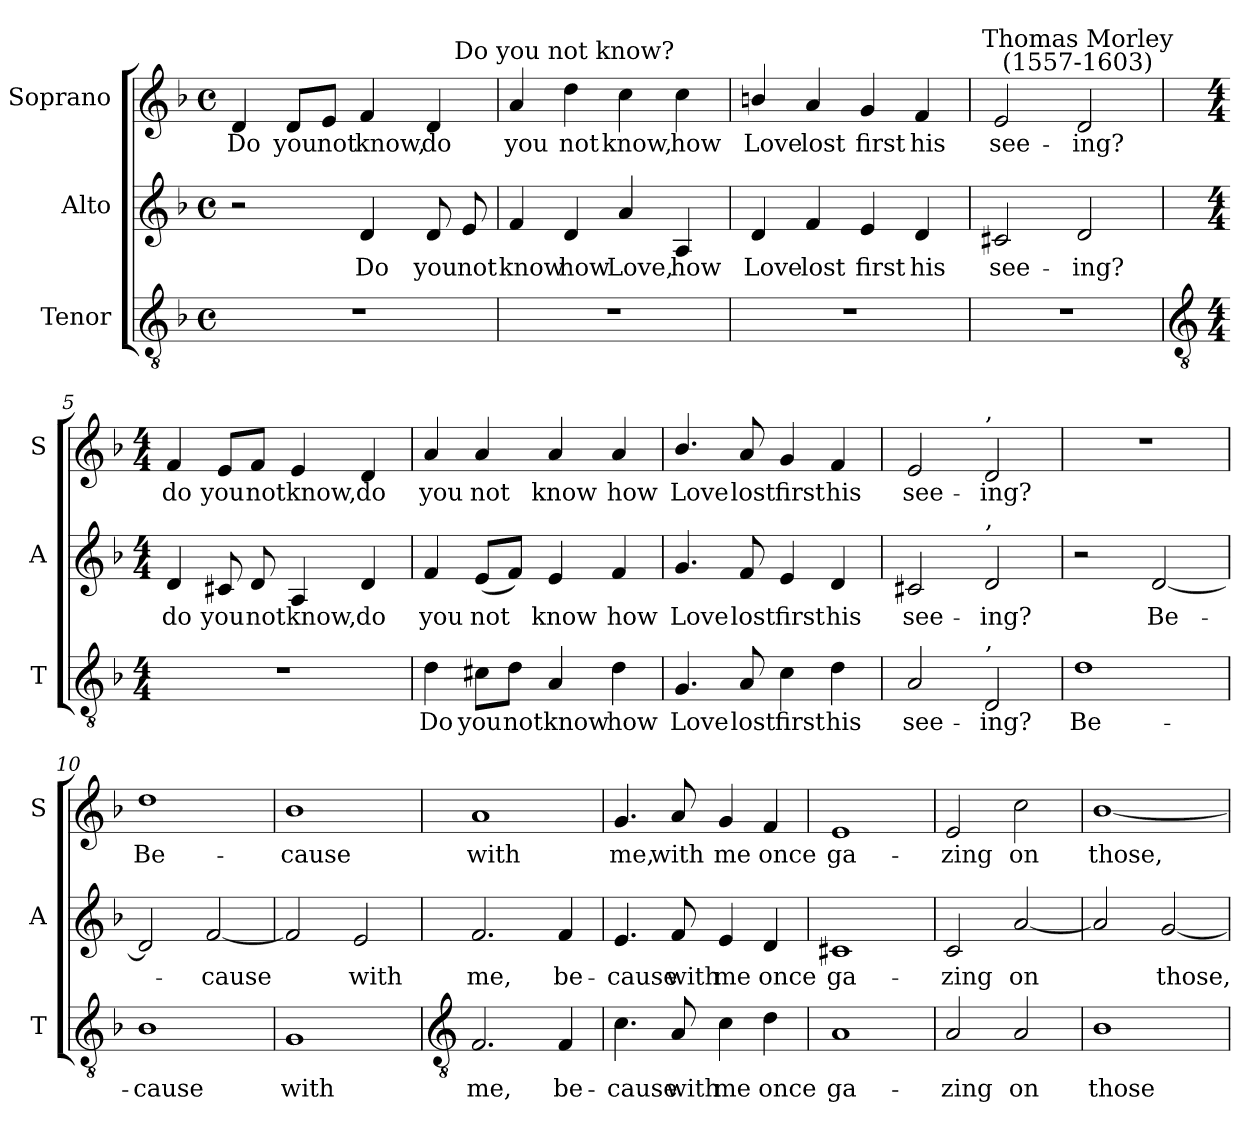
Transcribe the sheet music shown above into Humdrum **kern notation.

**kern	**text	**kern	**text	**kern	**text
*part3	*part3	*part2	*part2	*part1	*part1
*staff3	*staff3	*staff2	*staff2	*staff1	*staff1
*I"Tenor	*	*I"Alto	*	*I"Soprano	*
*I'T	*	*I'A	*	*I'S	*
*clefGv2	*	*clefG2	*	*clefG2	*
*k[b-]	*	*k[b-]	*	*k[b-]	*
*F:	*	*F:	*	*F:	*
*M4/4	*	*M4/4	*	*M4/4	*
*met(c)	*	*met(c)	*	*met(c)	*
=1	=1	=1	=1	=1	=1
!	!	!	!	!	!LO:LY:b
1r	.	2r	.	4d	Do
!	!	!	!	!	!LO:LY:b
.	.	.	.	8d/L	you
!	!	!	!	!	!LO:LY:b
.	.	.	.	8e/J	not
!	!	!	!LO:LY:b	!	!LO:LY:b
.	.	4d	Do	4f	know,
!	!	!	!LO:LY:b	!	!LO:LY:b
.	.	8d	you	4d	do
!	!	!	!LO:LY:b	!	!
.	.	8e	not	.	.
=2	=2	=2	=2	=2	=2
!	!	!	!LO:LY:b	!	!LO:LY:b
1r	.	4f	know	4a	you
!	!	!	!	!LO:TX:a:cj:t=Do you not know?	!
!	!	!	!LO:LY:b	!	!LO:LY:b
.	.	4d	how	4dd	not
!	!	!	!LO:LY:b	!	!LO:LY:b
.	.	4a	Love,	4cc	know,
!	!	!	!LO:LY:b	!	!LO:LY:b
.	.	4A	how	4cc	how
=3	=3	=3	=3	=3	=3
!	!	!	!LO:LY:b	!	!LO:LY:b
1r	.	4d	Love	4bn/	Love
!	!	!	!LO:LY:b	!	!LO:LY:b
.	.	4f	lost	4a	lost
!	!	!	!LO:LY:b	!	!LO:LY:b
.	.	4e	first	4g	first
!	!	!	!LO:LY:b	!	!LO:LY:b
.	.	4d	his	4f	his
=4	=4	=4	=4	=4	=4
!	!	!	!LO:LY:b	!	!LO:LY:b
1r	.	2c#X	see-	2e	see-
!	!	!	!	!LO:TX:a:cj:t=Thomas Morley\n(1557-1603)	!
!	!	!	!LO:LY:b	!	!LO:LY:b
.	.	2d	-ing?	2d	-ing?
!!LO:LB:g=z
=5	=5	=5	=5	=5	=5
*clefGv2	*	*	*	*	*
*M4/4	*	*M4/4	*	*M4/4	*
!	!	!	!LO:LY:b	!	!LO:LY:b
1r	.	4d	do	4f	do
!	!	!	!LO:LY:b	!	!LO:LY:b
.	.	8c#X	you	8e/L	you
!	!	!	!LO:LY:b	!	!LO:LY:b
.	.	8d	not	8f/J	not
!	!	!	!LO:LY:b	!	!LO:LY:b
.	.	4A	know,	4e	know,
!	!	!	!LO:LY:b	!	!LO:LY:b
.	.	4d	do	4d	do
=6	=6	=6	=6	=6	=6
!	!LO:LY:b	!	!LO:LY:b	!	!LO:LY:b
4d	Do	4f	you	4a	you
!	!LO:LY:b	!	!LO:LY:b	!	!LO:LY:b
8c#X\L	you	(<8eL	not	4a	not
!	!LO:LY:b	!	!	!	!
8d\J	not	8fJ)	.	.	.
!	!LO:LY:b	!	!LO:LY:b	!	!LO:LY:b
4A	know	4e	know	4a	know
!	!LO:LY:b	!	!LO:LY:b	!	!LO:LY:b
4d	how	4f	how	4a	how
=7	=7	=7	=7	=7	=7
!	!LO:LY:b	!	!LO:LY:b	!	!LO:LY:b
4.G	Love	4.g	Love	4.b-/	Love
!	!LO:LY:b	!	!LO:LY:b	!	!LO:LY:b
8A	lost	8f	lost	8a	lost
!	!LO:LY:b	!	!LO:LY:b	!	!LO:LY:b
4c	first	4e	first	4g	first
!	!LO:LY:b	!	!LO:LY:b	!	!LO:LY:b
4d	his	4d	his	4f	his
=8	=8	=8	=8	=8	=8
!	!LO:LY:b	!	!LO:LY:b	!	!LO:LY:b
2A	see-	2c#X	see-	2e	see-
!	!	!	!	!LO:TX:a:t=,	!
!	!	!LO:TX:a:t=,	!	!	!
!LO:TX:a:t=,	!	!	!	!	!
!	!LO:LY:b	!	!LO:LY:b	!	!LO:LY:b
2D	-ing?	2d	-ing?	2d	-ing?
=9	=9	=9	=9	=9	=9
!	!LO:LY:b	!	!	!	!
1d	Be-	2r	.	1r	.
!	!	!	!LO:LY:b	!	!
.	.	[2d	Be-	.	.
=10	=10	=10	=10	=10	=10
!	!LO:LY:b	!	!	!	!LO:LY:b
1B-	-cause	2d]	.	1dd	Be-
!	!	!	!LO:LY:b	!	!
.	.	[2f	cause	.	.
=11	=11	=11	=11	=11	=11
!	!LO:LY:b	!	!	!	!LO:LY:b
1G	with	2f]	.	1b-	-cause
!	!	!	!LO:LY:b	!	!
.	.	2e	with	.	.
!!LO:LB:g=z
=12	=12	=12	=12	=12	=12
*clefGv2	*	*	*	*	*
!	!LO:LY:b	!	!LO:LY:b	!	!LO:LY:b
2.F	me,	2.f	me,	1a	with
!	!LO:LY:b	!	!LO:LY:b	!	!
4F	be-	4f	be-	.	.
=13	=13	=13	=13	=13	=13
!	!LO:LY:b	!	!LO:LY:b	!	!LO:LY:b
4.c	-cause	4.e	-cause	4.g	me,
!	!LO:LY:b	!	!LO:LY:b	!	!LO:LY:b
8A	with	8f	with	8a	with
!	!LO:LY:b	!	!LO:LY:b	!	!LO:LY:b
4c	me	4e	me	4g	me
!	!LO:LY:b	!	!LO:LY:b	!	!LO:LY:b
4d	once	4d	once	4f	once
=14	=14	=14	=14	=14	=14
!	!LO:LY:b	!	!LO:LY:b	!	!LO:LY:b
1A	ga-	1c#X	ga-	1e	ga-
=15	=15	=15	=15	=15	=15
!	!LO:LY:b	!	!LO:LY:b	!	!LO:LY:b
2A	-zing	2c	-zing	2e	-zing
!	!LO:LY:b	!	!LO:LY:b	!	!LO:LY:b
2A	on	[2a	on	2cc	on
=16	=16	=16	=16	=16	=16
!	!LO:LY:b	!	!	!	!LO:LY:b
1B-	those	2a]	.	[1b-/	those,
!	!	!	!LO:LY:b	!	!
.	.	[2g	those,	.	.
=	=	=	=	=	=
*-	*-	*-	*-	*-	*-
